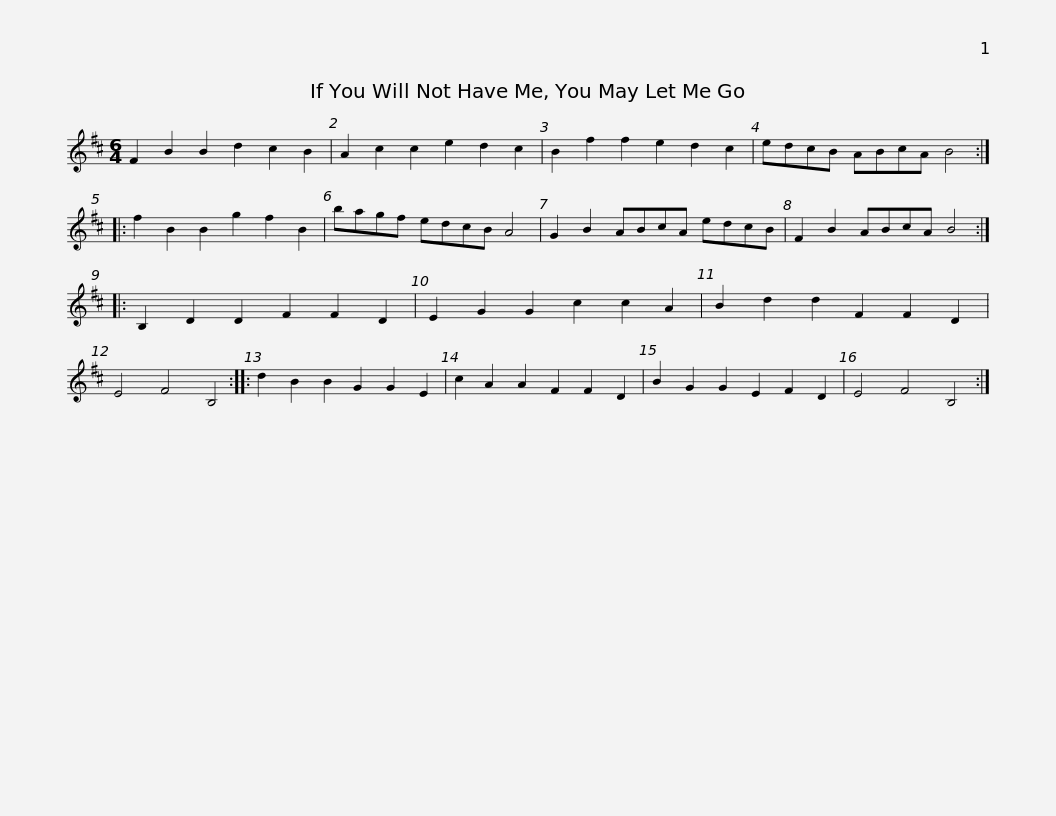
X:1
L:1/8
M:6/4
I:linebreak $
K:Bmin
V:1 treble
V:1
 F2 B2 B2 d2 c2 B2 | A2 c2 c2 e2 d2 c2 | B2 f2 f2 e2 d2 c2 | edcB ABcA B4 :: f2 B2 B2 g2 f2 B2 |$ %5
 bagf edcB A4 | G2 B2 ABcA edcB | F2 B2 ABcA B4 :: B,2 D2 D2 F2 F2 D2 | E2 G2 G2 c2 c2 A2 |$ %10
 B2 d2 d2 F2 F2 D2 | E4 F4 B,4 :: d2 B2 B2 G2 G2 E2 | c2 A2 A2 F2 F2 D2 | B2 G2 G2 E2 F2 D2 | %15
 E4 F4 B,4 :| %16
